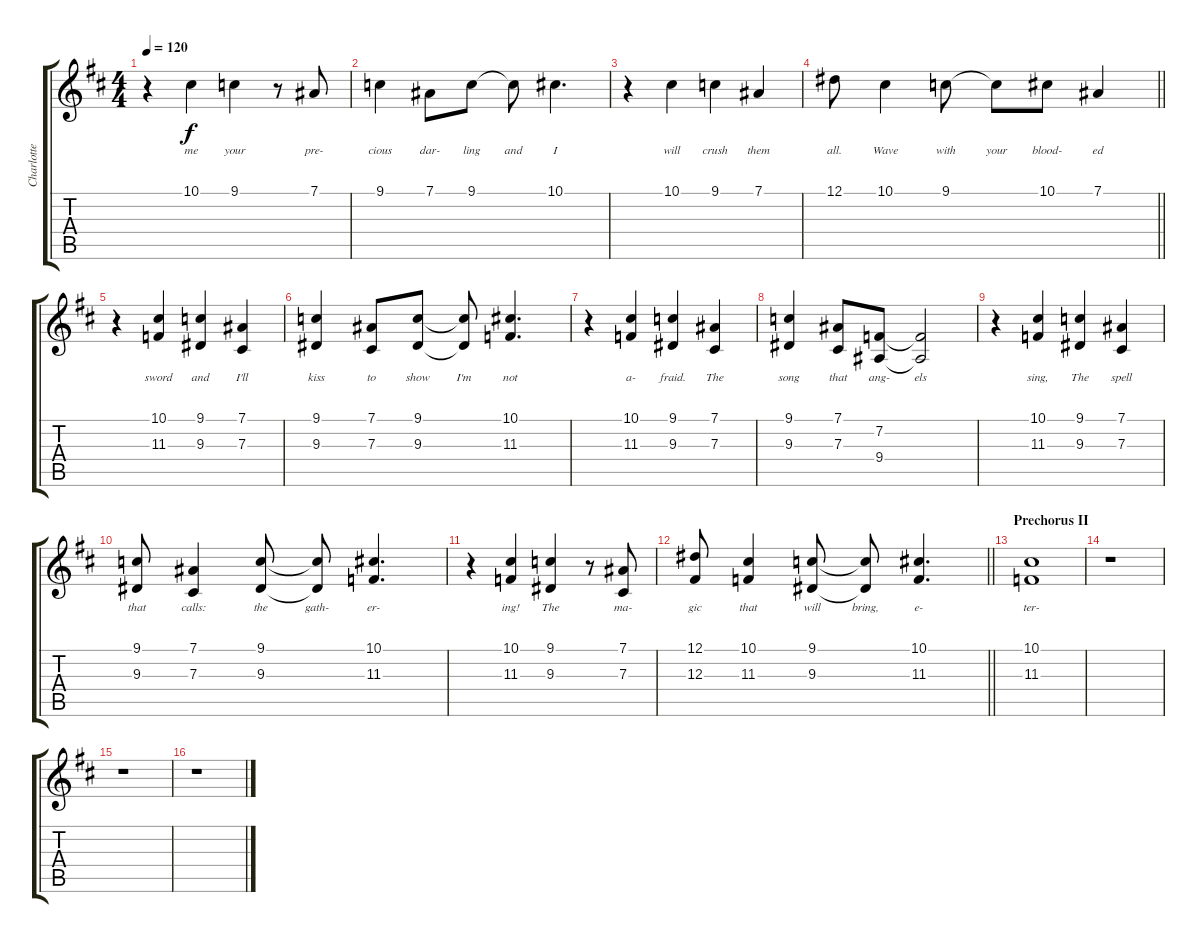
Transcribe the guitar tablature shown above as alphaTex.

\track ("Charlotte" "Charlotte") {instrument choiraahs}
\staff {score tabs}
\tuning (Eb4 Bb3 Gb3 Db3 Ab2 Eb2) {hide}
\ts (4 4)
\tempo 120
\clef g2
\ks bminor
r.4{dy f} 10.1.4{lyrics (0 "me") lyrics (1 "") lyrics (2 "") lyrics (3 "") lyrics (4 "")} 9.1.4{lyrics (0 "your") lyrics (1 "") lyrics (2 "") lyrics (3 "") lyrics (4 "")} r.8 7.1.8{lyrics (0 "pre-") lyrics (1 "") lyrics (2 "") lyrics (3 "") lyrics (4 "")} |
9.1.4{lyrics (0 "cious") lyrics (1 "") lyrics (2 "") lyrics (3 "") lyrics (4 "")} 7.1.8{lyrics (0 "dar-") lyrics (1 "") lyrics (2 "") lyrics (3 "") lyrics (4 "")} 9.1.8{lyrics (0 "ling") lyrics (1 "") lyrics (2 "") lyrics (3 "") lyrics (4 "")} 9.1{t}.8{lyrics (0 "and") lyrics (1 "") lyrics (2 "") lyrics (3 "") lyrics (4 "")} 10.1.4{d lyrics (0 "I") lyrics (1 "") lyrics (2 "") lyrics (3 "") lyrics (4 "")} |
r.4 10.1.4{lyrics (0 "will") lyrics (1 "") lyrics (2 "") lyrics (3 "") lyrics (4 "")} 9.1.4{lyrics (0 "crush") lyrics (1 "") lyrics (2 "") lyrics (3 "") lyrics (4 "")} 7.1.4{lyrics (0 "them") lyrics (1 "") lyrics (2 "") lyrics (3 "") lyrics (4 "")} |
\barLineRight lightlight
12.1.8{lyrics (0 "all.") lyrics (1 "") lyrics (2 "") lyrics (3 "") lyrics (4 "")} 10.1.4{lyrics (0 "Wave") lyrics (1 "") lyrics (2 "") lyrics (3 "") lyrics (4 "")} 9.1.8{lyrics (0 "with") lyrics (1 "") lyrics (2 "") lyrics (3 "") lyrics (4 "")} 9.1{t}.8{lyrics (0 "your") lyrics (1 "") lyrics (2 "") lyrics (3 "") lyrics (4 "")} 10.1.8{lyrics (0 "blood-") lyrics (1 "") lyrics (2 "") lyrics (3 "") lyrics (4 "")} 7.1.4{lyrics (0 "ed") lyrics (1 "") lyrics (2 "") lyrics (3 "") lyrics (4 "")} |
r.4 (10.1 11.3).4{lyrics (0 "sword") lyrics (1 "") lyrics (2 "") lyrics (3 "") lyrics (4 "")} (9.1 9.3).4{lyrics (0 "and") lyrics (1 "") lyrics (2 "") lyrics (3 "") lyrics (4 "")} (7.1 7.3).4{lyrics (0 "I'll") lyrics (1 "") lyrics (2 "") lyrics (3 "") lyrics (4 "")} |
(9.1 9.3).4{lyrics (0 "kiss") lyrics (1 "") lyrics (2 "") lyrics (3 "") lyrics (4 "")} (7.1 7.3).8{lyrics (0 "to") lyrics (1 "") lyrics (2 "") lyrics (3 "") lyrics (4 "")} (9.1 9.3).8{lyrics (0 "show") lyrics (1 "") lyrics (2 "") lyrics (3 "") lyrics (4 "")} (9.1{t} 9.3{t}).8{lyrics (0 "I'm") lyrics (1 "") lyrics (2 "") lyrics (3 "") lyrics (4 "")} (10.1 11.3).4{d lyrics (0 "not") lyrics (1 "") lyrics (2 "") lyrics (3 "") lyrics (4 "")} |
r.4 (10.1 11.3).4{lyrics (0 "a-") lyrics (1 "") lyrics (2 "") lyrics (3 "") lyrics (4 "")} (9.1 9.3).4{lyrics (0 "fraid.") lyrics (1 "") lyrics (2 "") lyrics (3 "") lyrics (4 "")} (7.1 7.3).4{lyrics (0 "The") lyrics (1 "") lyrics (2 "") lyrics (3 "") lyrics (4 "")} |
(9.1 9.3).4{lyrics (0 "song") lyrics (1 "") lyrics (2 "") lyrics (3 "") lyrics (4 "")} (7.1 7.3).8{lyrics (0 "that") lyrics (1 "") lyrics (2 "") lyrics (3 "") lyrics (4 "")} (7.2 9.4).8{lyrics (0 "ang-") lyrics (1 "") lyrics (2 "") lyrics (3 "") lyrics (4 "")} (7.2{t} 9.4{t}).2{lyrics (0 "els") lyrics (1 "") lyrics (2 "") lyrics (3 "") lyrics (4 "")} |
r.4 (10.1 11.3).4{lyrics (0 "sing,") lyrics (1 "") lyrics (2 "") lyrics (3 "") lyrics (4 "")} (9.1 9.3).4{lyrics (0 "The") lyrics (1 "") lyrics (2 "") lyrics (3 "") lyrics (4 "")} (7.1 7.3).4{lyrics (0 "spell") lyrics (1 "") lyrics (2 "") lyrics (3 "") lyrics (4 "")} |
(9.1 9.3).8{lyrics (0 "that") lyrics (1 "") lyrics (2 "") lyrics (3 "") lyrics (4 "")} (7.1 7.3).4{lyrics (0 "calls:") lyrics (1 "") lyrics (2 "") lyrics (3 "") lyrics (4 "")} (9.1 9.3).8{lyrics (0 "the") lyrics (1 "") lyrics (2 "") lyrics (3 "") lyrics (4 "")} (9.1{t} 9.3{t}).8{lyrics (0 "gath-") lyrics (1 "") lyrics (2 "") lyrics (3 "") lyrics (4 "")} (10.1 11.3).4{d lyrics (0 "er-") lyrics (1 "") lyrics (2 "") lyrics (3 "") lyrics (4 "")} |
r.4 (10.1 11.3).4{lyrics (0 "ing!") lyrics (1 "") lyrics (2 "") lyrics (3 "") lyrics (4 "")} (9.1 9.3).4{lyrics (0 "The") lyrics (1 "") lyrics (2 "") lyrics (3 "") lyrics (4 "")} r.8 (7.1 7.3).8{lyrics (0 "ma-") lyrics (1 "") lyrics (2 "") lyrics (3 "") lyrics (4 "")} |
\barLineRight lightlight
(12.1 12.3).8{lyrics (0 "gic") lyrics (1 "") lyrics (2 "") lyrics (3 "") lyrics (4 "")} (10.1 11.3).4{lyrics (0 "that") lyrics (1 "") lyrics (2 "") lyrics (3 "") lyrics (4 "")} (9.1 9.3).8{lyrics (0 "will") lyrics (1 "") lyrics (2 "") lyrics (3 "") lyrics (4 "")} (9.1{t} 9.3{t}).8{lyrics (0 "bring,") lyrics (1 "") lyrics (2 "") lyrics (3 "") lyrics (4 "")} (10.1 11.3).4{d lyrics (0 "e-") lyrics (1 "") lyrics (2 "") lyrics (3 "") lyrics (4 "")} |
\section ("" "Prechorus II")
(10.1 11.3).1{lyrics (0 "ter-") lyrics (1 "") lyrics (2 "") lyrics (3 "") lyrics (4 "")} |
r.1 |
r.1 |
r.1
